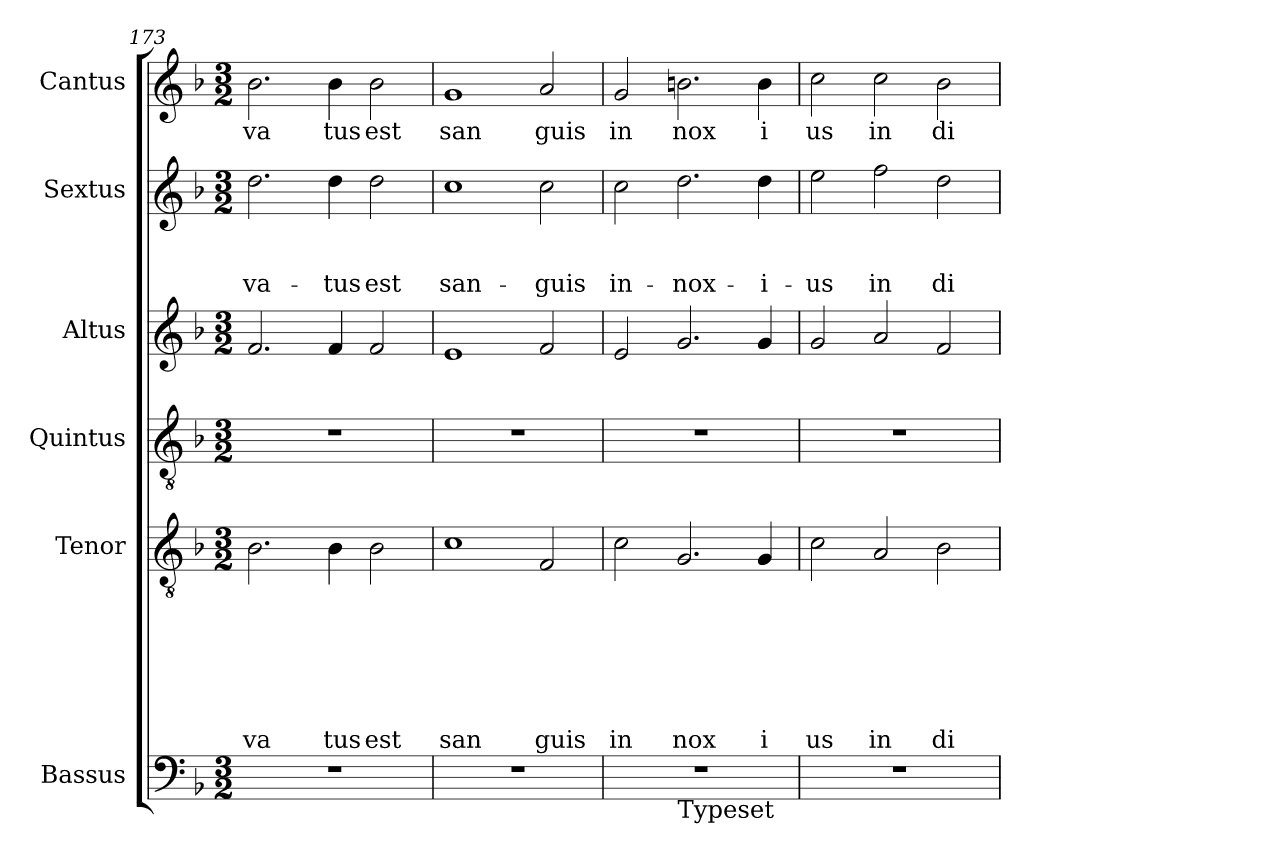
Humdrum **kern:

**kern	**kern	**text	**text	**text	**text	**text	**text	**text	**kern	**kern	**kern	**text	**text	**text	**kern	**text
*part6	*part5	*part5	*part5	*part5	*part5	*part5	*part5	*part5	*part4	*part3	*part2	*part2	*part2	*part2	*part1	*part1
*staff6	*staff5	*staff5	*staff5	*staff5	*staff5	*staff5	*staff5	*staff5	*staff4	*staff3	*staff2	*staff2	*staff2	*staff2	*staff1	*staff1
*I"Bassus	*I"Tenor	*	*	*	*	*	*	*	*I"Quintus	*I"Altus	*I"Sextus	*	*	*	*I"Cantus	*
*I'Bassus	*I'Tenor	*	*	*	*	*	*	*	*I'Quintus	*I'Altus	*I'Sextus	*	*	*	*I'Cantus	*
*clefF4	*clefGv2	*	*	*	*	*	*	*	*clefGv2	*clefG2	*clefG2	*	*	*	*clefG2	*
*k[b-]	*k[b-]	*	*	*	*	*	*	*	*k[b-]	*k[b-]	*k[b-]	*	*	*	*k[b-]	*
*F:	*F:	*	*	*	*	*	*	*	*F:	*F:	*F:	*	*	*	*F:	*
*M3/2	*M3/2	*	*	*	*	*	*	*	*M3/2	*M3/2	*M3/2	*	*	*	*M3/2	*
=173	=173	=173	=173	=173	=173	=173	=173	=173	=173	=173	=173	=173	=173	=173	=173	=173
!LO:N:vis=1	!	!	!	!	!	!	!	!LO:LY:b	!LO:N:vis=1	!	!	!	!	!LO:LY:b	!	!LO:LY:b
1.r	2.B-\	.	.	.	.	.	.	va	1.r	2.f/	2.dd\	.	.	-va-	2.b-\	va
!	!	!	!	!	!	!	!	!LO:LY:b	!	!	!	!	!	!LO:LY:b	!	!LO:LY:b
.	4B-\	.	.	.	.	.	.	tus	.	4f/	4dd\	.	.	-tus	4b-\	tus
!	!	!	!	!	!	!	!	!LO:LY:b	!	!	!	!	!	!LO:LY:b	!	!LO:LY:b
.	2B-\	.	.	.	.	.	.	est	.	2f/	2dd\	.	.	est	2b-\	est
!!LO:LB:g=z
=174!	=174!	=174!	=174!	=174!	=174!	=174!	=174!	=174!	=174!	=174!	=174!	=174!	=174!	=174!	=174!	=174!
!LO:N:vis=1	!	!	!	!	!	!	!	!LO:LY:b	!LO:N:vis=1	!	!	!	!	!LO:LY:b	!	!LO:LY:b
1.r	1c	.	.	.	.	.	.	san	1.r	1e	1cc	.	.	san-	1g	san
!	!	!	!	!	!	!	!	!LO:LY:b	!	!	!	!	!	!LO:LY:b	!	!LO:LY:b
.	2F/	.	.	.	.	.	.	guis	.	2f/	2cc\	.	.	-guis	2a/	guis
=175!	=175!	=175!	=175!	=175!	=175!	=175!	=175!	=175!	=175!	=175!	=175!	=175!	=175!	=175!	=175!	=175!
!LO:N:vis=1	!	!	!	!	!	!	!	!LO:LY:b	!LO:N:vis=1	!	!	!	!	!LO:LY:b	!	!LO:LY:b
*^	*	*	*	*	*	*	*	*	*	*	*	*	*	*	*	*
1.r	2ryy	2c\	.	.	.	.	.	.	in	1.r	2e/	2cc\	.	.	in-	2g/	in
!	!LO:TX:b:t=Typeset	!	!	!	!	!	!	!	!	!	!	!	!	!	!	!	!
!	!	!	!	!	!	!	!	!	!LO:LY:b	!	!	!	!	!	!LO:LY:b	!	!LO:LY:b
.	1ryy	2.G/	.	.	.	.	.	.	nox	.	2.g/	2.dd\	.	.	-nox-	2.bn\	nox
!	!	!	!	!	!	!	!	!	!LO:LY:b	!	!	!	!	!	!LO:LY:b	!	!LO:LY:b
.	.	4G/	.	.	.	.	.	.	i	.	4g/	4dd\	.	.	-i-	4b\	i
=176!	=176!	=176!	=176!	=176!	=176!	=176!	=176!	=176!	=176!	=176!	=176!	=176!	=176!	=176!	=176!	=176!	=176!
!LO:TX:b:t=by Allen Garvin	!	!	!	!	!	!	!	!	!	!	!	!	!	!	!	!	!
!LO:N:vis=1	!	!	!	!	!	!	!	!	!LO:LY:b	!LO:N:vis=1	!	!	!	!	!LO:LY:b	!	!LO:LY:b
*v	*v	*	*	*	*	*	*	*	*	*	*	*	*	*	*	*	*
1.r	2c\	.	.	.	.	.	.	us	1.r	2g/	2ee\	.	.	-us	2cc\	us
!	!	!	!	!	!	!	!	!LO:LY:b	!	!	!	!	!	!LO:LY:b	!	!LO:LY:b
.	2A/	.	.	.	.	.	.	in	.	2a/	2ff\	.	.	in	2cc\	in
!	!	!	!	!	!	!	!	!LO:LY:b	!	!	!	!	!	!LO:LY:b	!	!LO:LY:b
.	2B-\	.	.	.	.	.	.	di	.	2f/	2dd\	.	.	di-	2b-\	di
=!	=!	=!	=!	=!	=!	=!	=!	=!	=!	=!	=!	=!	=!	=!	=!	=!
*-	*-	*-	*-	*-	*-	*-	*-	*-	*-	*-	*-	*-	*-	*-	*-	*-
